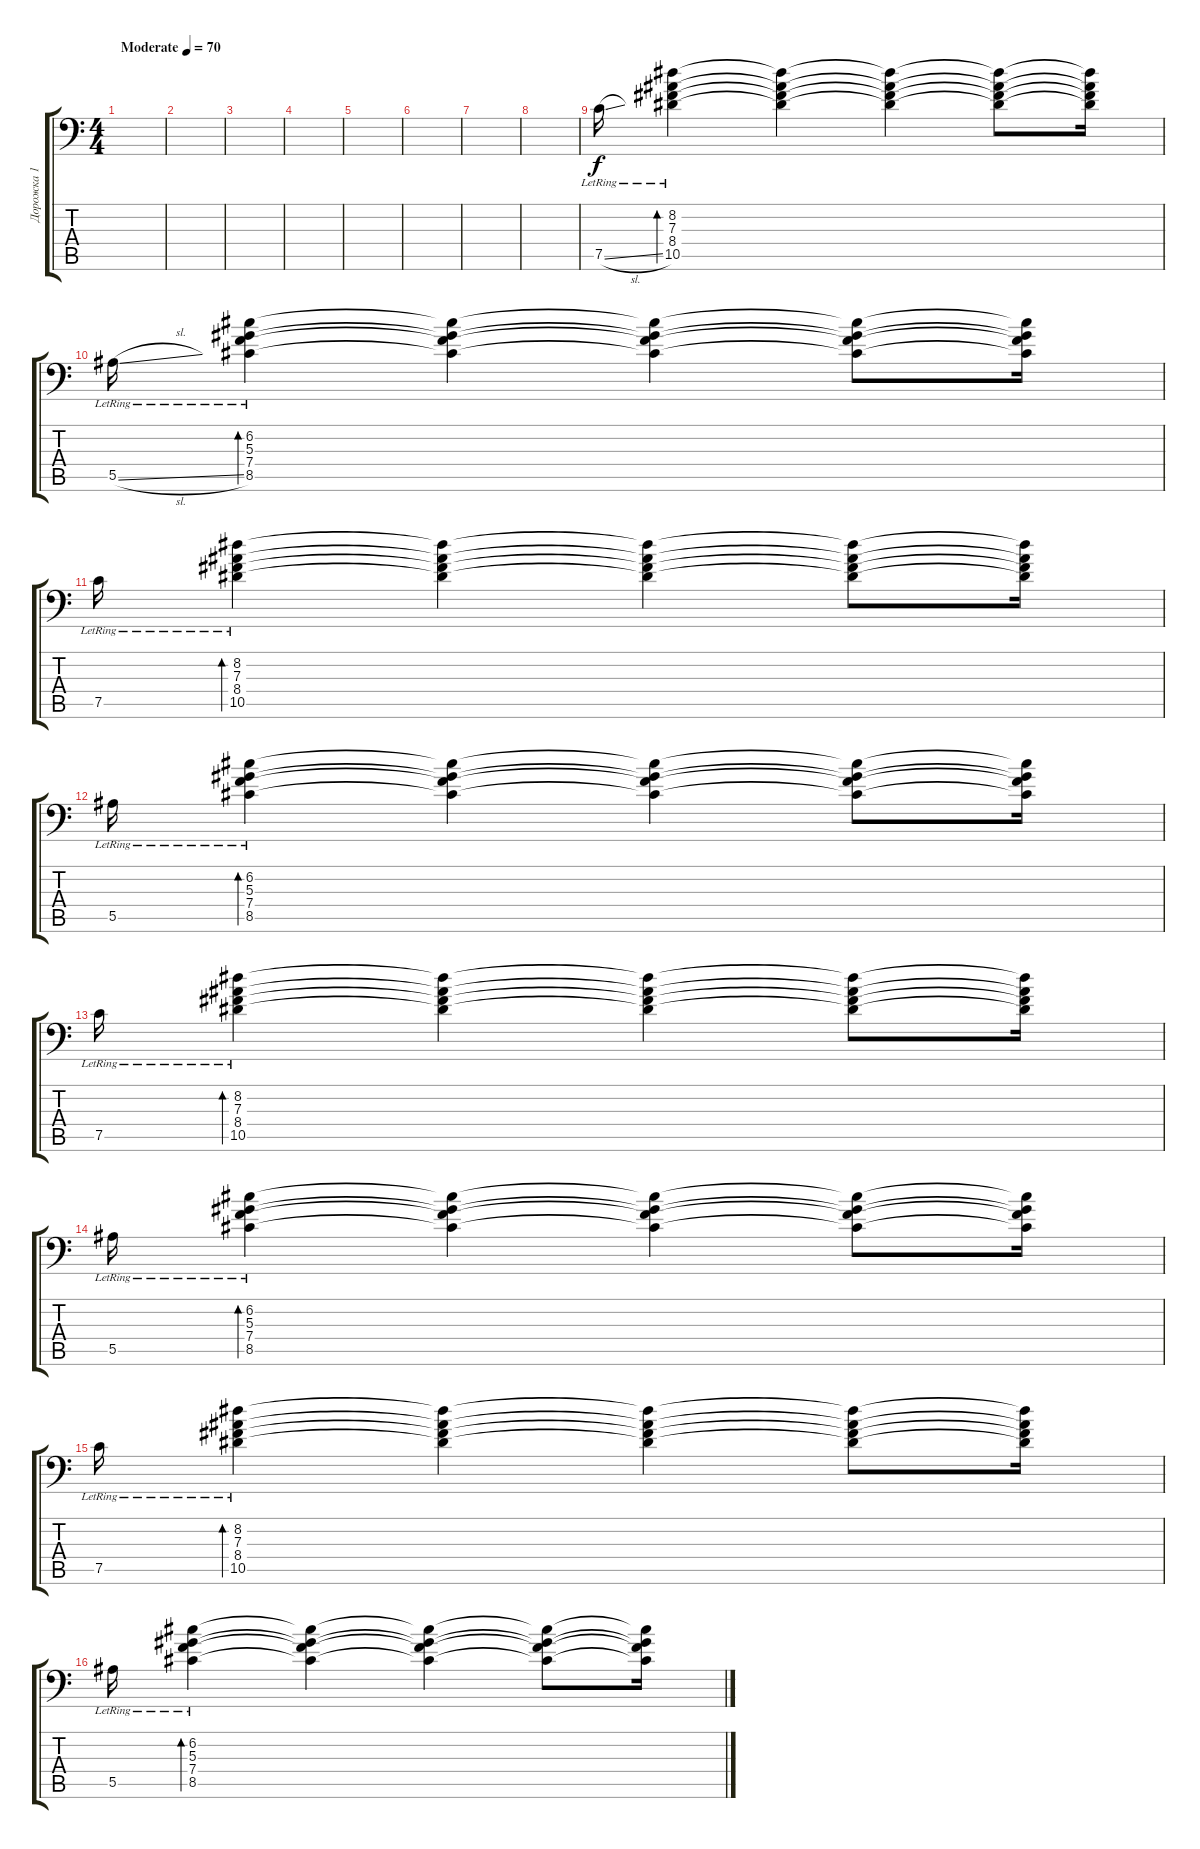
\track ("Дорожка 1" "Дорожка 1") {instrument distortionguitar}
\staff {score tabs}
\tuning (C4 G3 Eb3 Bb2 F2 Bb1) {hide}
\ts (4 4)
\tempo (70 "Moderate")
\clef f4
\ks c
|
|
|
|
|
|
|
|
7.5{sl lr}.16 (8.2{lr} 7.3{lr} 8.4{lr} 10.5{lr}).4{bd 480} (8.2{t} 7.3{t} 8.4{t} 10.5{t}).4 (8.2{t} 7.3{t} 8.4{t} 10.5{t}).4 (8.2{t} 7.3{t} 8.4{t} 10.5{t}).8 (8.2{t} 7.3{t} 8.4{t} 10.5{t}).16 |
5.5{sl lr}.16 (6.2{lr} 5.3{lr} 7.4{lr} 8.5{lr}).4{bd 480} (6.2{t} 5.3{t} 7.4{t} 8.5{t}).4 (6.2{t} 5.3{t} 7.4{t} 8.5{t}).4 (6.2{t} 5.3{t} 7.4{t} 8.5{t}).8 (6.2{t} 5.3{t} 7.4{t} 8.5{t}).16 |
7.5{lr}.16 (8.2{lr} 7.3{lr} 8.4{lr} 10.5{lr}).4{bd 480} (8.2{t} 7.3{t} 8.4{t} 10.5{t}).4 (8.2{t} 7.3{t} 8.4{t} 10.5{t}).4 (8.2{t} 7.3{t} 8.4{t} 10.5{t}).8 (8.2{t} 7.3{t} 8.4{t} 10.5{t}).16 |
5.5{lr}.16 (6.2{lr} 5.3{lr} 7.4{lr} 8.5{lr}).4{bd 480} (6.2{t} 5.3{t} 7.4{t} 8.5{t}).4 (6.2{t} 5.3{t} 7.4{t} 8.5{t}).4 (6.2{t} 5.3{t} 7.4{t} 8.5{t}).8 (6.2{t} 5.3{t} 7.4{t} 8.5{t}).16 |
7.5{lr}.16 (8.2{lr} 7.3{lr} 8.4{lr} 10.5{lr}).4{bd 480} (8.2{t} 7.3{t} 8.4{t} 10.5{t}).4 (8.2{t} 7.3{t} 8.4{t} 10.5{t}).4 (8.2{t} 7.3{t} 8.4{t} 10.5{t}).8 (8.2{t} 7.3{t} 8.4{t} 10.5{t}).16 |
5.5{lr}.16 (6.2{lr} 5.3{lr} 7.4{lr} 8.5{lr}).4{bd 480} (6.2{t} 5.3{t} 7.4{t} 8.5{t}).4 (6.2{t} 5.3{t} 7.4{t} 8.5{t}).4 (6.2{t} 5.3{t} 7.4{t} 8.5{t}).8 (6.2{t} 5.3{t} 7.4{t} 8.5{t}).16 |
7.5{lr}.16 (8.2{lr} 7.3{lr} 8.4{lr} 10.5{lr}).4{bd 480} (8.2{t} 7.3{t} 8.4{t} 10.5{t}).4 (8.2{t} 7.3{t} 8.4{t} 10.5{t}).4 (8.2{t} 7.3{t} 8.4{t} 10.5{t}).8 (8.2{t} 7.3{t} 8.4{t} 10.5{t}).16 |
5.5{lr}.16 (6.2{lr} 5.3{lr} 7.4{lr} 8.5{lr}).4{bd 480} (6.2{t} 5.3{t} 7.4{t} 8.5{t}).4 (6.2{t} 5.3{t} 7.4{t} 8.5{t}).4 (6.2{t} 5.3{t} 7.4{t} 8.5{t}).8 (6.2{t} 5.3{t} 7.4{t} 8.5{t}).16
